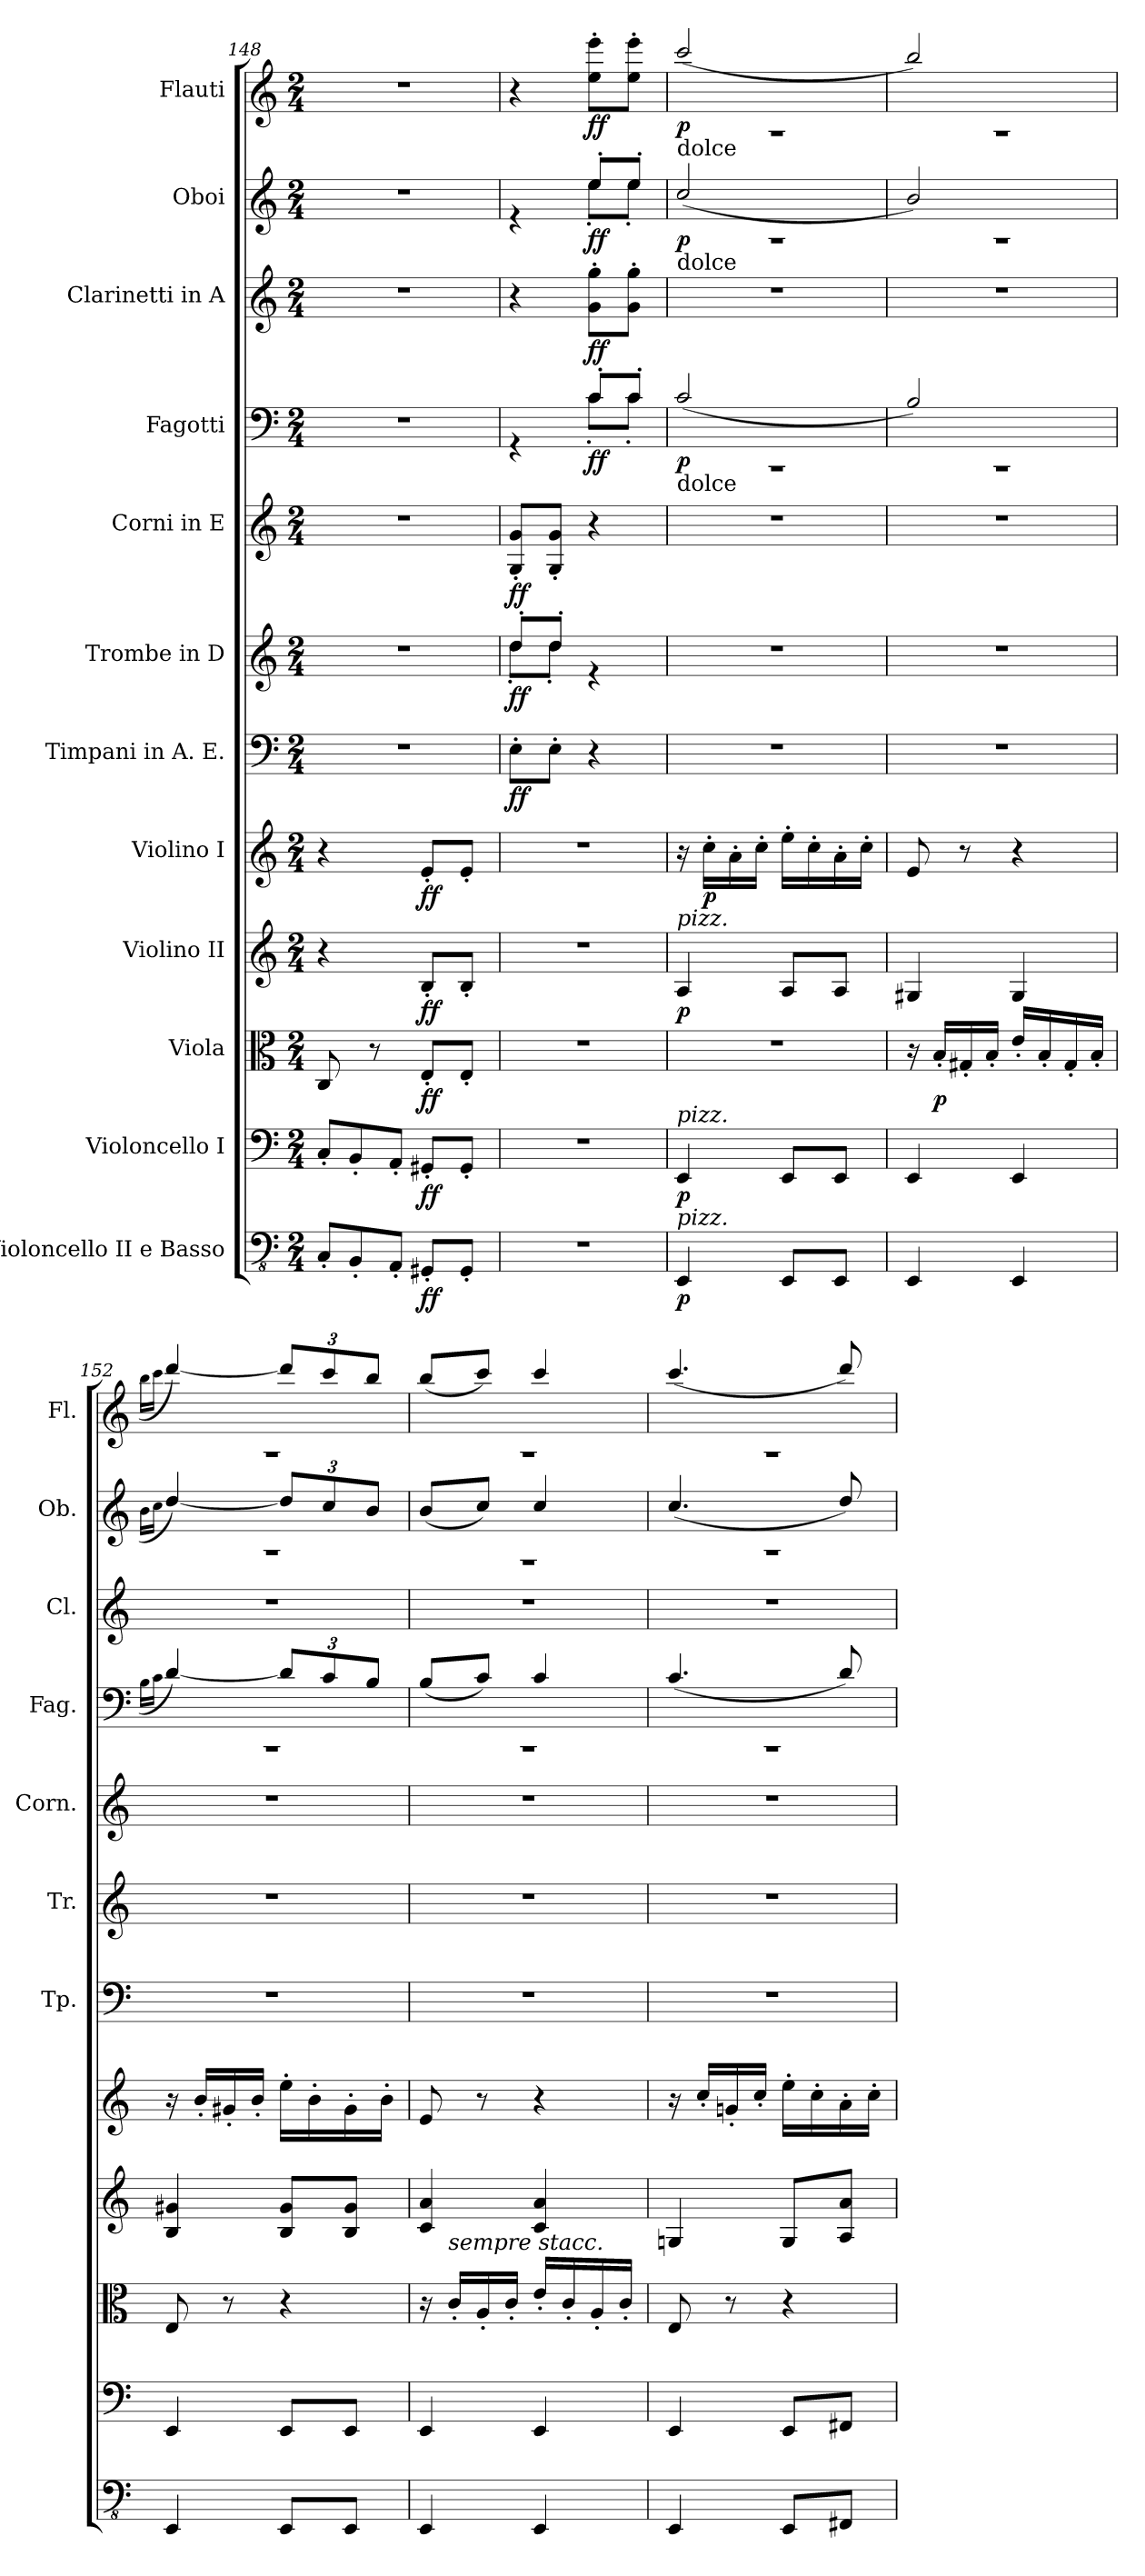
**kern	**dynam	**kern	**dynam	**kern	**dynam	**kern	**dynam	**kern	**dynam	**kern	**dynam	**kern	**dynam	**kern	**dynam	**kern	**dynam	**kern	**dynam	**kern	**dynam	**kern	**dynam
*part12	*part12	*part11	*part11	*part10	*part10	*part9	*part9	*part8	*part8	*part7	*part7	*part6	*part6	*part5	*part5	*part4	*part4	*part3	*part3	*part2	*part2	*part1	*part1
*staff12	*staff12	*staff11	*staff11	*staff10	*staff10	*staff9	*staff9	*staff8	*staff8	*staff7	*staff7	*staff6	*staff6	*staff5	*staff5	*staff4	*staff4	*staff3	*staff3	*staff2	*staff2	*staff1	*staff1
*I"Violoncello II e Basso	*	*I"Violoncello I	*	*I"Viola	*	*I"Violino II	*	*I"Violino I	*	*I"Timpani in A. E.	*	*I"Trombe in D	*	*I"Corni in E	*	*I"Fagotti	*	*I"Clarinetti in A	*	*I"Oboi	*	*I"Flauti	*
*	*	*	*	*	*	*	*	*	*	*I'Tp.	*	*I'Tr.	*	*I'Corn.	*	*I'Fag.	*	*I'Cl.	*	*I'Ob.	*	*I'Fl.	*
!!LO:PB:g=z
*clefFv4	*	*clefF4	*	*clefC3	*	*clefG2	*	*clefG2	*	*clefF4	*	*clefG2	*	*clefG2	*	*clefF4	*	*clefG2	*	*clefG2	*	*clefG2	*
*	*	*	*	*	*	*	*	*	*	*	*	*ITrd-1c-2	*	*ITrd5c8	*	*	*	*ITrd2c3	*	*	*	*	*
*k[]	*	*k[]	*	*k[]	*	*k[]	*	*k[]	*	*k[]	*	*k[f#c#]	*	*k[f#c#g#d#]	*	*k[]	*	*k[f#c#g#]	*	*k[]	*	*k[]	*
*M2/4	*	*M2/4	*	*M2/4	*	*M2/4	*	*M2/4	*	*M2/4	*	*M2/4	*	*M2/4	*	*M2/4	*	*M2/4	*	*M2/4	*	*M2/4	*
*Xtuplet	*	*Xtuplet	*	*	*	*	*	*	*	*	*	*	*	*	*	*	*	*	*	*	*	*	*
=148	=148	=148	=148	=148	=148	=148	=148	=148	=148	=148	=148	=148	=148	=148	=148	=148	=148	=148	=148	=148	=148	=148	=148
12CC'/L	.	12C'/L	.	8C/	.	4r	.	4r	.	2r	.	2r	.	2r	.	2r	.	2r	.	2r	.	2r	.
12BBB'/	.	12BB'/	.	.	.	.	.	.	.	.	.	.	.	.	.	.	.	.	.	.	.	.	.
.	.	.	.	8r	.	.	.	.	.	.	.	.	.	.	.	.	.	.	.	.	.	.	.
12AAA'/J	.	12AA'/J	.	.	.	.	.	.	.	.	.	.	.	.	.	.	.	.	.	.	.	.	.
!	!LO:DY:b	!	!LO:DY:b	!	!LO:DY:b	!	!LO:DY:b	!	!LO:DY:b	!	!	!	!	!	!	!	!	!	!	!	!	!	!
8GGG#X'/L	ff	8GG#X'/L	ff	8E'/L	ff	8B'/L	ff	8e'/L	ff	.	.	.	.	.	.	.	.	.	.	.	.	.	.
8GGG#'/J	.	8GG#'/J	.	8E'/J	.	8B'/J	.	8e'/J	.	.	.	.	.	.	.	.	.	.	.	.	.	.	.
=149	=149	=149	=149	=149	=149	=149	=149	=149	=149	=149	=149	=149	=149	=149	=149	=149	=149	=149	=149	=149	=149	=149	=149
*	*	*	*	*	*	*	*	*	*	*	*	*^	*	*	*	*^	*	*	*	*^	*	*	*
!	!	!	!	!	!	!	!	!	!	!	!LO:DY:b	!	!	!LO:DY:b	!	!LO:DY:b	!	!	!	!	!	!	!	!	!	!
2r	.	2r	.	2r	.	2r	.	2r	.	8E'\L	ff	8ee'/L	8ee'\L	ff	8BB/' 8B/'L	ff	4rGG	4ryy	.	4r	.	4re	4ryy	.	4r	.
.	.	.	.	.	.	.	.	.	.	8E'\J	.	8ee'/J	8ee'\J	.	8BB/' 8B/'J	.	.	.	.	.	.	.	.	.	.	.
!	!	!	!	!	!	!	!	!	!	!	!	!	!	!	!	!	!	!	!LO:DY:b	!	!LO:DY:b	!	!	!LO:DY:b	!	!LO:DY:b
.	.	.	.	.	.	.	.	.	.	4r	.	4re	4ryy	.	4r	.	8c'i/L	8c'i\L	ff	8ej\' 8eej\'L	ff	8ee'j/L	8ee'j\L	ff	8eej\' 8eeej\'L	ff
.	.	.	.	.	.	.	.	.	.	.	.	.	.	.	.	.	8c'i/J	8c'i\J	.	8ej\' 8eej\'J	.	8ee'j/J	8ee'j\J	.	8eej\' 8eeej\'J	.
*	*	*	*	*	*	*	*	*	*	*	*	*v	*v	*	*	*	*	*	*	*	*	*	*	*	*	*
!!LO:PB:g=z
=150	=150	=150	=150	=150	=150	=150	=150	=150	=150	=150	=150	=150	=150	=150	=150	=150	=150	=150	=150	=150	=150	=150	=150	=150	=150
*	*	*	*	*	*	*	*	*	*	*	*	*	*	*	*	*	*	*	*	*	*	*	*	*^	*
!	!	!	!	!	!	!	!	!	!	!	!	!	!	!	!	!	!	!	!	!	!	!	!	!LO:TX:b:t=dolce	!	!
!	!	!	!	!	!	!	!	!	!	!	!	!	!	!	!	!	!	!	!	!	!LO:TX:b:t=dolce	!	!	!	!	!
!	!	!	!	!	!	!	!	!	!	!	!	!	!	!	!	!LO:TX:b:t=dolce	!	!	!	!	!	!	!	!	!	!
!	!	!	!	!	!	!LO:TX:a:i:t=pizz.	!	!	!	!	!	!	!	!	!	!	!	!	!	!	!	!	!	!	!	!
!	!	!LO:TX:a:i:t=pizz.	!	!	!	!	!	!	!	!	!	!	!	!	!	!	!	!	!	!	!	!	!	!	!	!
!LO:TX:a:i:t=pizz.	!	!	!	!	!	!	!	!	!	!	!	!	!	!	!	!	!	!	!	!	!	!	!	!	!	!
!	!LO:DY:b	!	!LO:DY:b	!	!	!	!LO:DY:b	!	!	!	!	!	!	!	!	!	!	!LO:DY:b	!	!	!	!	!LO:DY:b	!	!	!LO:DY:b
4EEEZ/	p	4EEZ/	p	2r	.	4Ai/	p	16r	.	2r	.	2r	.	2r	.	2rCC	(2cj/	p	2r	.	2rA	(2ccj/	p	2rA	(2cccj/	p
!	!	!	!	!	!	!	!	!	!LO:DY:b	!	!	!	!	!	!	!	!	!	!	!	!	!	!	!	!	!
.	.	.	.	.	.	.	.	16cc'\LL	p	.	.	.	.	.	.	.	.	.	.	.	.	.	.	.	.	.
.	.	.	.	.	.	.	.	16a'\	.	.	.	.	.	.	.	.	.	.	.	.	.	.	.	.	.	.
.	.	.	.	.	.	.	.	16cc'\JJ	.	.	.	.	.	.	.	.	.	.	.	.	.	.	.	.	.	.
8EEE/L	.	8EE/L	.	.	.	8A/L	.	16ee'\LL	.	.	.	.	.	.	.	.	.	.	.	.	.	.	.	.	.	.
.	.	.	.	.	.	.	.	16cc'\	.	.	.	.	.	.	.	.	.	.	.	.	.	.	.	.	.	.
8EEE/J	.	8EE/J	.	.	.	8A/J	.	16a'\	.	.	.	.	.	.	.	.	.	.	.	.	.	.	.	.	.	.
.	.	.	.	.	.	.	.	16cc'\JJ	.	.	.	.	.	.	.	.	.	.	.	.	.	.	.	.	.	.
=151	=151	=151	=151	=151	=151	=151	=151	=151	=151	=151	=151	=151	=151	=151	=151	=151	=151	=151	=151	=151	=151	=151	=151	=151	=151	=151
4EEEi/	.	4EEi/	.	16r	.	4G#Xj/	.	8ei/	.	2r	.	2r	.	2r	.	2rCC	2BZ/)	.	2r	.	2rA	2bZ/)	.	2rA	2bbZ/)	.
!	!	!	!	!	!LO:DY:b	!	!	!	!	!	!	!	!	!	!	!	!	!	!	!	!	!	!	!	!	!
.	.	.	.	16B'/LL	p	.	.	.	.	.	.	.	.	.	.	.	.	.	.	.	.	.	.	.	.	.
.	.	.	.	16G#X'/	.	.	.	8r	.	.	.	.	.	.	.	.	.	.	.	.	.	.	.	.	.	.
.	.	.	.	16B'/JJ	.	.	.	.	.	.	.	.	.	.	.	.	.	.	.	.	.	.	.	.	.	.
4EEE/	.	4EE/	.	16e'/LL	.	4G#/	.	4r	.	.	.	.	.	.	.	.	.	.	.	.	.	.	.	.	.	.
.	.	.	.	16B'/	.	.	.	.	.	.	.	.	.	.	.	.	.	.	.	.	.	.	.	.	.	.
.	.	.	.	16G#'/	.	.	.	.	.	.	.	.	.	.	.	.	.	.	.	.	.	.	.	.	.	.
.	.	.	.	16B'/JJ	.	.	.	.	.	.	.	.	.	.	.	.	.	.	.	.	.	.	.	.	.	.
=152	=152	=152	=152	=152	=152	=152	=152	=152	=152	=152	=152	=152	=152	=152	=152	=152	=152	=152	=152	=152	=152	=152	=152	=152	=152	=152
.	.	.	.	.	.	.	.	.	.	.	.	.	.	.	.	.	(16qB\LL	.	.	.	.	(16qb\LL	.	.	(16qbb\LL	.
.	.	.	.	.	.	.	.	.	.	.	.	.	.	.	.	.	16qc\JJ	.	.	.	.	16qcc\JJ	.	.	16qccc\JJ	.
4EEEi/	.	4EEi/	.	8Ei/	.	4BZ/ 4g#Xj/	.	16r	.	2r	.	2r	.	2r	.	2rCC	[4dV/)	.	2r	.	2rA	[4ddV/)	.	2rA	[4dddV/)	.
!	!	!	!	!	!	!	!	!	!LO:DY:b	!	!	!	!	!	!	!	!	!	!	!	!	!	!	!	!	!
.	.	.	.	.	.	.	.	16b'/LL	other-dynamics	.	.	.	.	.	.	.	.	.	.	.	.	.	.	.	.	.
.	.	.	.	8r	.	.	.	16g#X'/	.	.	.	.	.	.	.	.	.	.	.	.	.	.	.	.	.	.
.	.	.	.	.	.	.	.	16b'/JJ	.	.	.	.	.	.	.	.	.	.	.	.	.	.	.	.	.	.
*	*	*	*	*	*	*	*	*	*	*	*	*	*	*	*	*	*Xbrackettup	*	*	*	*	*Xbrackettup	*	*	*Xbrackettup	*
8EEE/L	.	8EE/L	.	4r	.	8B/ 8g#/L	.	16ee'\LL	.	.	.	.	.	.	.	.	12d/L]	.	.	.	.	12dd/L]	.	.	12ddd/L]	.
.	.	.	.	.	.	.	.	16b'\	.	.	.	.	.	.	.	.	.	.	.	.	.	.	.	.	.	.
.	.	.	.	.	.	.	.	.	.	.	.	.	.	.	.	.	12c/	.	.	.	.	12cc/	.	.	12ccc/	.
8EEE/J	.	8EE/J	.	.	.	8B/ 8g#/J	.	16g#'\	.	.	.	.	.	.	.	.	.	.	.	.	.	.	.	.	.	.
.	.	.	.	.	.	.	.	.	.	.	.	.	.	.	.	.	12B/J	.	.	.	.	12b/J	.	.	12bb/J	.
.	.	.	.	.	.	.	.	16b'\JJ	.	.	.	.	.	.	.	.	.	.	.	.	.	.	.	.	.	.
=153	=153	=153	=153	=153	=153	=153	=153	=153	=153	=153	=153	=153	=153	=153	=153	=153	=153	=153	=153	=153	=153	=153	=153	=153	=153	=153
4EEEZ/	.	4EEZ/	.	16r	.	4cj/ 4ai/	.	8eZ/	.	2r	.	2r	.	2r	.	2rCC	(8B/L	.	2r	.	2rF	(8b/L	.	2rA	(8bb/L	.
!	!	!	!	!LO:TX:a:i:t=sempre stacc.	!	!	!	!	!	!	!	!	!	!	!	!	!	!	!	!	!	!	!	!	!	!
.	.	.	.	16c'/LL	.	.	.	.	.	.	.	.	.	.	.	.	.	.	.	.	.	.	.	.	.	.
.	.	.	.	16A'/	.	.	.	8r	.	.	.	.	.	.	.	.	8c/J)	.	.	.	.	8cc/J)	.	.	8ccc/J)	.
.	.	.	.	16c'/JJ	.	.	.	.	.	.	.	.	.	.	.	.	.	.	.	.	.	.	.	.	.	.
4EEE/	.	4EE/	.	16e'/LL	.	4c/ 4a/	.	4r	.	.	.	.	.	.	.	.	4c/	.	.	.	.	4cc/	.	.	4ccc/	.
.	.	.	.	16c'/	.	.	.	.	.	.	.	.	.	.	.	.	.	.	.	.	.	.	.	.	.	.
.	.	.	.	16A'/	.	.	.	.	.	.	.	.	.	.	.	.	.	.	.	.	.	.	.	.	.	.
.	.	.	.	16c'/JJ	.	.	.	.	.	.	.	.	.	.	.	.	.	.	.	.	.	.	.	.	.	.
=154	=154	=154	=154	=154	=154	=154	=154	=154	=154	=154	=154	=154	=154	=154	=154	=154	=154	=154	=154	=154	=154	=154	=154	=154	=154	=154
4EEEj/	.	4EEj/	.	8Ej/	.	4GnZ/	.	16r	.	2r	.	2r	.	2r	.	2rCC	(>4.ci/	.	2r	.	2rA	(4.cci/	.	2rA	(4.ccci/	.
.	.	.	.	.	.	.	.	16cc'/LL	.	.	.	.	.	.	.	.	.	.	.	.	.	.	.	.	.	.
.	.	.	.	8r	.	.	.	16gn'/	.	.	.	.	.	.	.	.	.	.	.	.	.	.	.	.	.	.
.	.	.	.	.	.	.	.	16cc'/JJ	.	.	.	.	.	.	.	.	.	.	.	.	.	.	.	.	.	.
8EEE/L	.	8EE/L	.	4r	.	8G/L	.	16ee'\LL	.	.	.	.	.	.	.	.	.	.	.	.	.	.	.	.	.	.
.	.	.	.	.	.	.	.	16cc'\	.	.	.	.	.	.	.	.	.	.	.	.	.	.	.	.	.	.
8FFF#X/J	.	8FF#X/J	.	.	.	8A/ 8a/J	.	16a'\	.	.	.	.	.	.	.	.	8d/)	.	.	.	.	8dd/)	.	.	8ddd/)	.
.	.	.	.	.	.	.	.	16cc'\JJ	.	.	.	.	.	.	.	.	.	.	.	.	.	.	.	.	.	.
*	*	*	*	*	*	*	*	*	*	*	*	*	*	*	*	*	*	*	*	*	*v	*v	*	*	*	*
*	*	*	*	*	*	*	*	*	*	*	*	*	*	*	*	*v	*v	*	*	*	*	*	*v	*v	*
=	=	=	=	=	=	=	=	=	=	=	=	=	=	=	=	=	=	=	=	=	=	=	=
*-	*-	*-	*-	*-	*-	*-	*-	*-	*-	*-	*-	*-	*-	*-	*-	*-	*-	*-	*-	*-	*-	*-	*-
